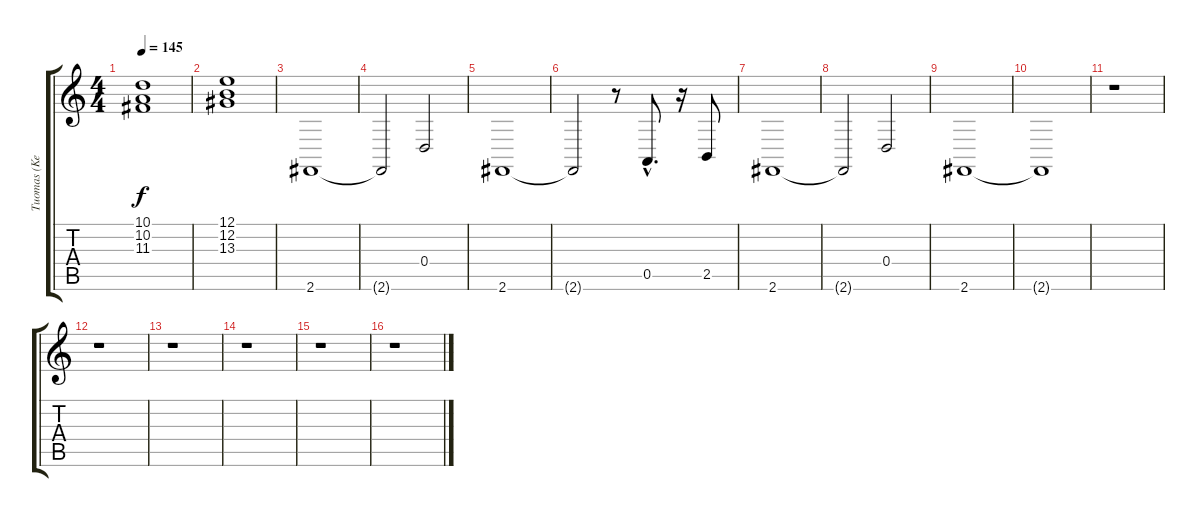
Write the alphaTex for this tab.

\track ("Tuomas (Keyboard 1)" "Tuomas (Ke") {instrument stringensemble1}
\staff {score tabs}
\tuning (E4 B3 G3 D3 A2 E2) {hide}
\ts (4 4)
\tempo 145
\clef g2
\ks c
(10.1 10.2 11.3).1{dy f} |
(12.1 12.2 13.3).1 |
2.6.1 |
2.6{t}.2 0.4.2 |
2.6.1 |
2.6{t}.2 r.8 0.5{hac}.8{d} r.16 2.5.8 |
2.6.1 |
2.6{t}.2 0.4.2 |
2.6.1 |
2.6{t}.1 |
r.1 |
r.1 |
r.1 |
r.1 |
r.1 |
r.1
